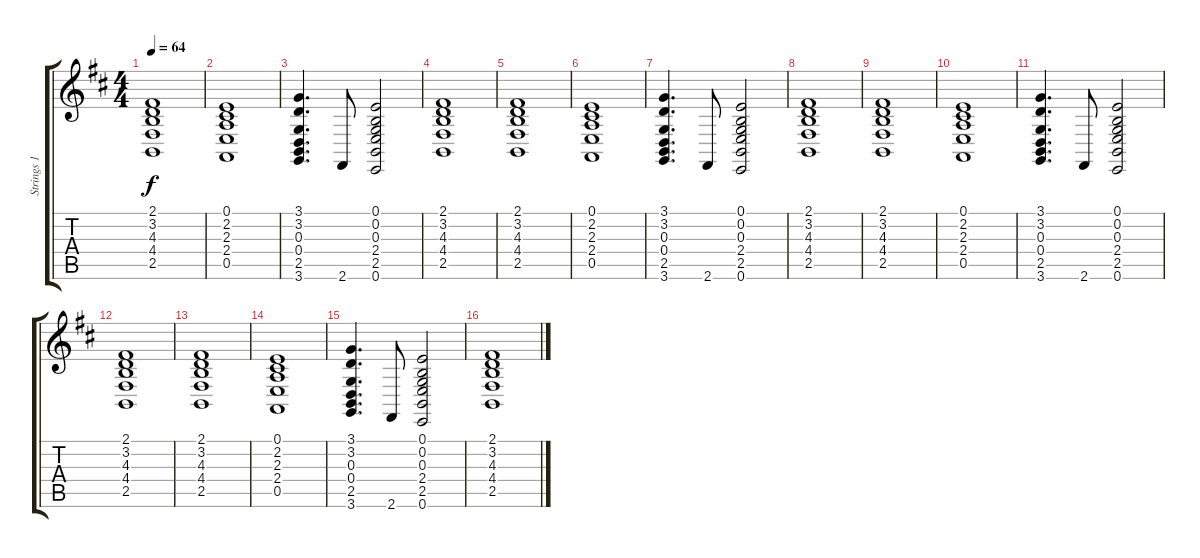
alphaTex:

\track ("Strings 1" "Strings 1") {instrument synthstrings1}
\staff {score tabs}
\tuning (E4 B3 G3 D3 A2 E2) {hide}
\ts (4 4)
\tempo 64
\clef g2
\ks d
(2.1 3.2 4.3 4.4 2.5).1{dy f volume 12} |
(0.1 2.2 2.3 2.4 0.5).1 |
(3.1 3.2 0.3 0.4 2.5 3.6).4{d} 2.6.8 (0.1 0.2 0.3 2.4 2.5 0.6).2 |
(2.1 3.2 4.3 4.4 2.5).1 |
(2.1 3.2 4.3 4.4 2.5).1 |
(0.1 2.2 2.3 2.4 0.5).1 |
(3.1 3.2 0.3 0.4 2.5 3.6).4{d} 2.6.8 (0.1 0.2 0.3 2.4 2.5 0.6).2 |
(2.1 3.2 4.3 4.4 2.5).1 |
(2.1 3.2 4.3 4.4 2.5).1 |
(0.1 2.2 2.3 2.4 0.5).1 |
(3.1 3.2 0.3 0.4 2.5 3.6).4{d} 2.6.8 (0.1 0.2 0.3 2.4 2.5 0.6).2 |
(2.1 3.2 4.3 4.4 2.5).1 |
(2.1 3.2 4.3 4.4 2.5).1 |
(0.1 2.2 2.3 2.4 0.5).1 |
(3.1 3.2 0.3 0.4 2.5 3.6).4{d} 2.6.8 (0.1 0.2 0.3 2.4 2.5 0.6).2 |
(2.1 3.2 4.3 4.4 2.5).1
